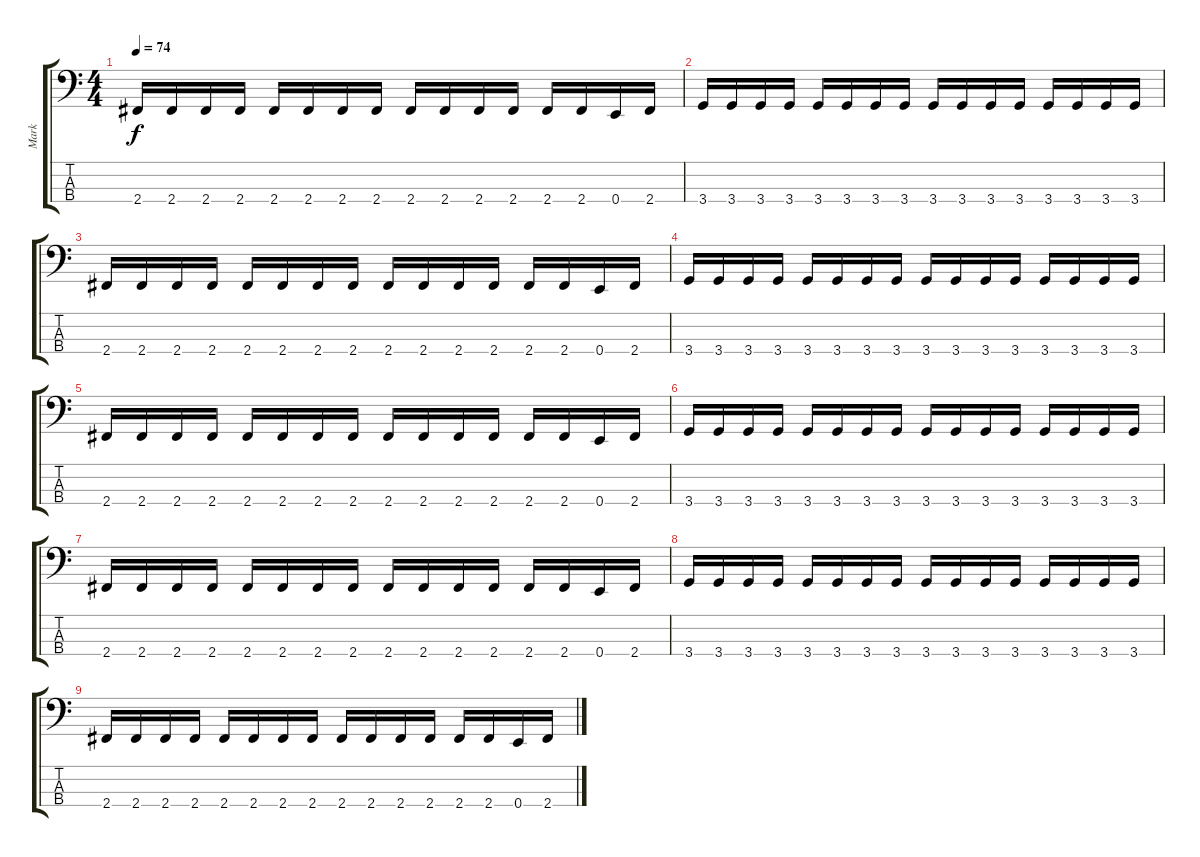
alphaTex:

\track ("Mark" "Mark") {instrument electricbasspick}
\staff {score tabs}
\tuning (G2 D2 A1 E1) {hide}
\ts (4 4)
\tempo 74
\clef f4
\ks c
2.4.16{dy f} 2.4.16 2.4.16 2.4.16 2.4.16 2.4.16 2.4.16 2.4.16 2.4.16 2.4.16 2.4.16 2.4.16 2.4.16 2.4.16 0.4.16 2.4.16 |
3.4.16 3.4.16 3.4.16 3.4.16 3.4.16 3.4.16 3.4.16 3.4.16 3.4.16 3.4.16 3.4.16 3.4.16 3.4.16 3.4.16 3.4.16 3.4.16 |
2.4.16 2.4.16 2.4.16 2.4.16 2.4.16 2.4.16 2.4.16 2.4.16 2.4.16 2.4.16 2.4.16 2.4.16 2.4.16 2.4.16 0.4.16 2.4.16 |
3.4.16 3.4.16 3.4.16 3.4.16 3.4.16 3.4.16 3.4.16 3.4.16 3.4.16 3.4.16 3.4.16 3.4.16 3.4.16 3.4.16 3.4.16 3.4.16 |
2.4.16 2.4.16 2.4.16 2.4.16 2.4.16 2.4.16 2.4.16 2.4.16 2.4.16 2.4.16 2.4.16 2.4.16 2.4.16 2.4.16 0.4.16 2.4.16 |
3.4.16 3.4.16 3.4.16 3.4.16 3.4.16 3.4.16 3.4.16 3.4.16 3.4.16 3.4.16 3.4.16 3.4.16 3.4.16 3.4.16 3.4.16 3.4.16 |
2.4.16 2.4.16 2.4.16 2.4.16 2.4.16 2.4.16 2.4.16 2.4.16 2.4.16 2.4.16 2.4.16 2.4.16 2.4.16 2.4.16 0.4.16 2.4.16 |
3.4.16 3.4.16 3.4.16 3.4.16 3.4.16 3.4.16 3.4.16 3.4.16 3.4.16 3.4.16 3.4.16 3.4.16 3.4.16 3.4.16 3.4.16 3.4.16 |
2.4.16 2.4.16 2.4.16 2.4.16 2.4.16 2.4.16 2.4.16 2.4.16 2.4.16 2.4.16 2.4.16 2.4.16 2.4.16 2.4.16 0.4.16 2.4.16
